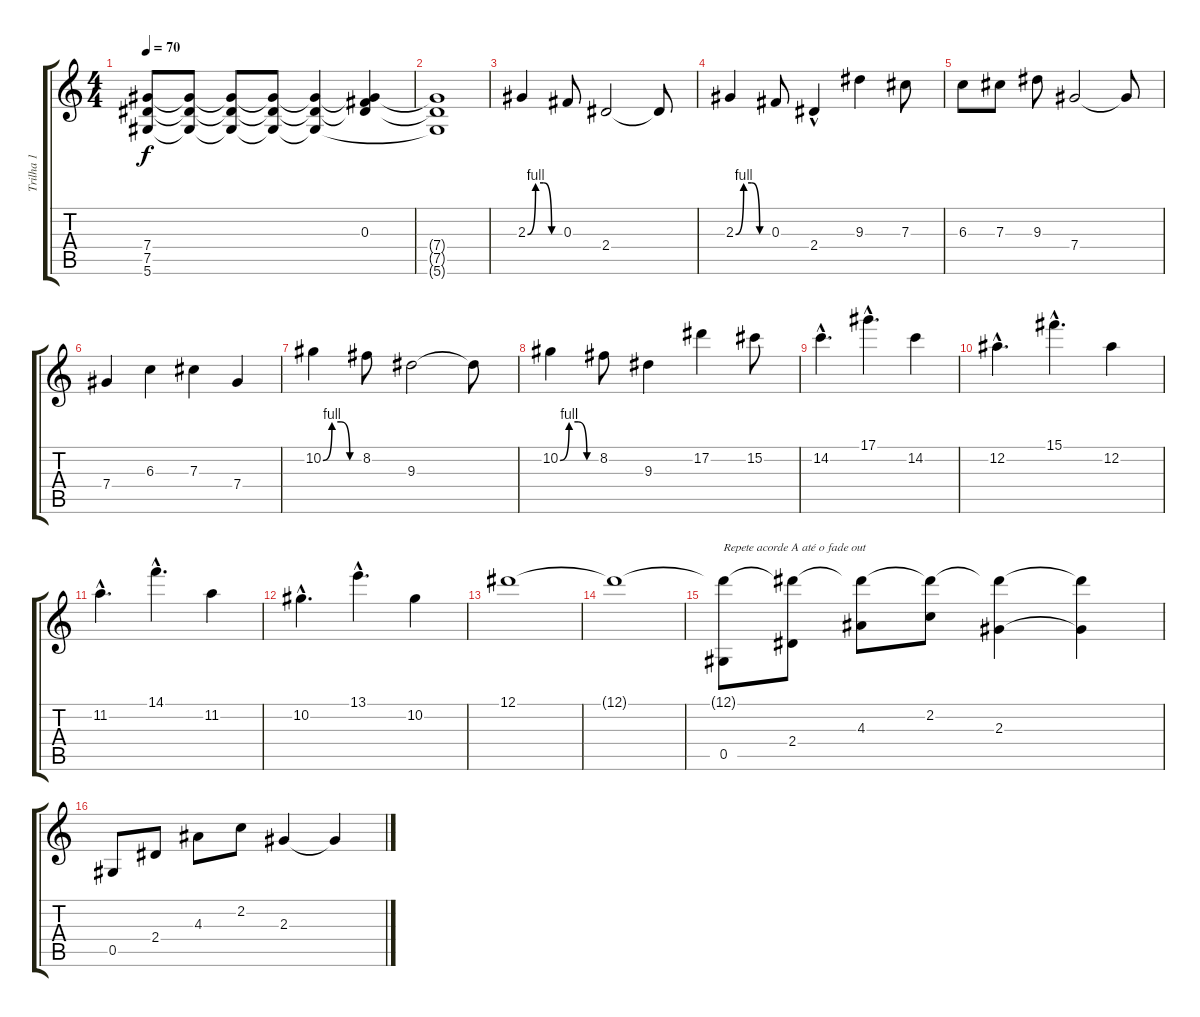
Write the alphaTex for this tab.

\track ("Trilha 1" "Trilha 1") {instrument electricguitarjazz}
\staff {score tabs}
\tuning (Eb4 Bb3 Gb3 Db3 Ab2 Eb2) {hide}
\ts (4 4)
\tempo 70
\clef g2
\ks c
(7.4{t} 7.5{t} 5.6{t}).8{dy f} (7.4{t} 7.5{t} 5.6{t}).8 (7.4{t} 7.5{t} 5.6{t}).8 (7.4{t} 7.5{t} 5.6{t}).8 (7.4{t} 7.5{t} 5.6{t}).4 (0.3 7.4{t} 7.5{t}).4 |
(7.4{t} 7.5{t} 5.6{t}).1 |
2.3{be (custom 0 0 15 4 30 4 45 0 60 0)}.4 0.3.8 2.4.2 2.4{t}.8 |
2.3{be (custom 0 0 15 4 30 4 45 0 60 0)}.4 0.3.8 2.4{hac}.4 9.3.4 7.3.8 |
6.3.8 7.3.8 9.3.8 7.4.2 7.4{t}.8 |
7.4.4 6.3.4 7.3.4 7.4.4 |
10.2{be (custom 0 0 15 4 30 4 45 0 60 0)}.4 8.2.8 9.3.2 9.3{t}.8 |
10.2{be (custom 0 0 15 4 30 4 45 0 60 0)}.4 8.2.8 9.3.4 17.2.4 15.2.8 |
14.2{hac}.4{d} 17.1{hac}.4{d} 14.2.4 |
12.2{hac}.4{d} 15.1{hac}.4{d} 12.2.4 |
11.2{hac}.4{d} 14.1{hac}.4{d} 11.2.4 |
10.2{hac}.4{d} 13.1{hac}.4{d} 10.2.4 |
12.1.1 |
12.1{t}.1 |
(12.1{t} 0.5).8{txt "Repete acorde A até o fade out " instrument electricguitarjazz} (12.1{t} 2.4).8 (12.1{t} 4.3).8 (12.1{t} 2.2).8 (12.1{t} 2.3).4 (12.1{t} 2.3{t}).4 |
0.5.8 2.4.8 4.3.8 2.2.8 2.3.4 2.3{t}.4
